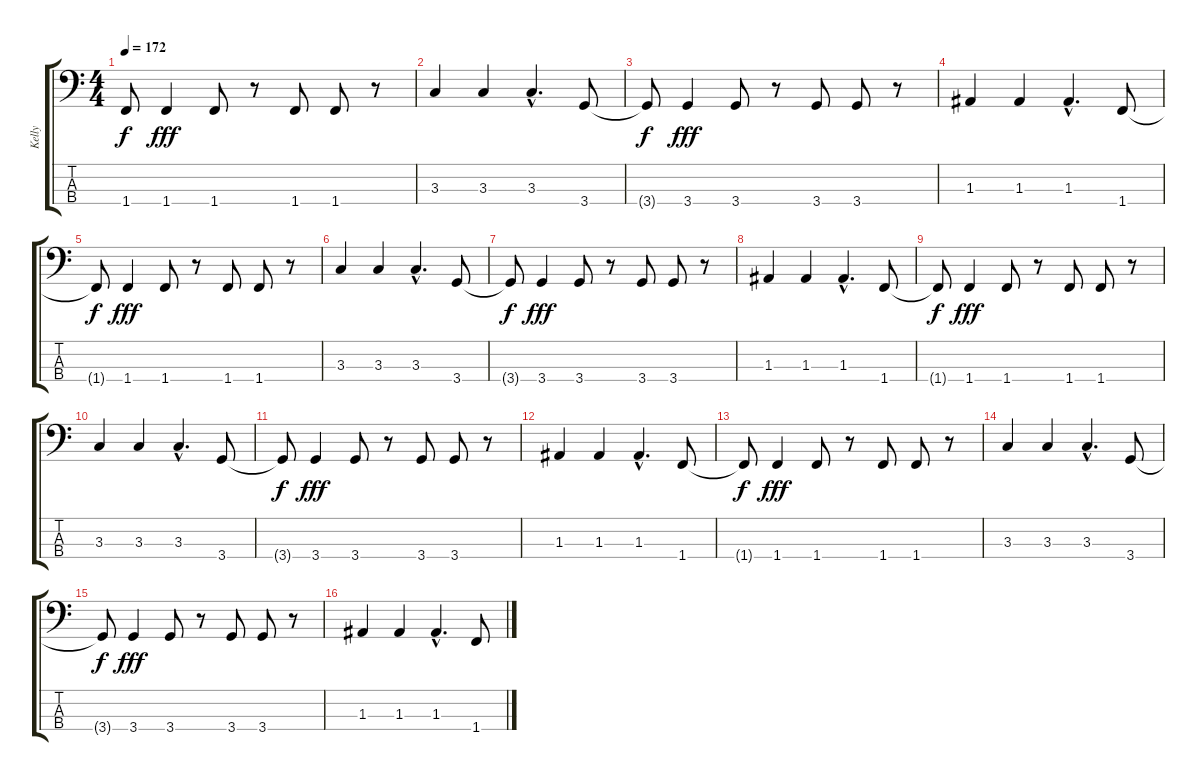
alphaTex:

\track ("Kelly" "Kelly") {instrument electricbassfinger}
\staff {score tabs}
\tuning (G2 D2 A1 E1) {hide}
\ts (4 4)
\tempo 172
\clef f4
\ks c
1.4{t}.8{dy f} 1.4.4{dy fff} 1.4.8 r.8 1.4.8 1.4.8 r.8 |
3.3.4 3.3.4 3.3{hac}.4{d} 3.4.8 |
3.4{t}.8{dy f} 3.4.4{dy fff} 3.4.8 r.8 3.4.8 3.4.8 r.8 |
1.3.4 1.3.4 1.3{hac}.4{d} 1.4.8 |
1.4{t}.8{dy f} 1.4.4{dy fff} 1.4.8 r.8 1.4.8 1.4.8 r.8 |
3.3.4 3.3.4 3.3{hac}.4{d} 3.4.8 |
3.4{t}.8{dy f} 3.4.4{dy fff} 3.4.8 r.8 3.4.8 3.4.8 r.8 |
1.3.4 1.3.4 1.3{hac}.4{d} 1.4.8 |
1.4{t}.8{dy f} 1.4.4{dy fff} 1.4.8 r.8 1.4.8 1.4.8 r.8 |
3.3.4 3.3.4 3.3{hac}.4{d} 3.4.8 |
3.4{t}.8{dy f} 3.4.4{dy fff} 3.4.8 r.8 3.4.8 3.4.8 r.8 |
1.3.4 1.3.4 1.3{hac}.4{d} 1.4.8 |
1.4{t}.8{dy f} 1.4.4{dy fff} 1.4.8 r.8 1.4.8 1.4.8 r.8 |
3.3.4 3.3.4 3.3{hac}.4{d} 3.4.8 |
3.4{t}.8{dy f} 3.4.4{dy fff} 3.4.8 r.8 3.4.8 3.4.8 r.8 |
1.3.4 1.3.4 1.3{hac}.4{d} 1.4.8
